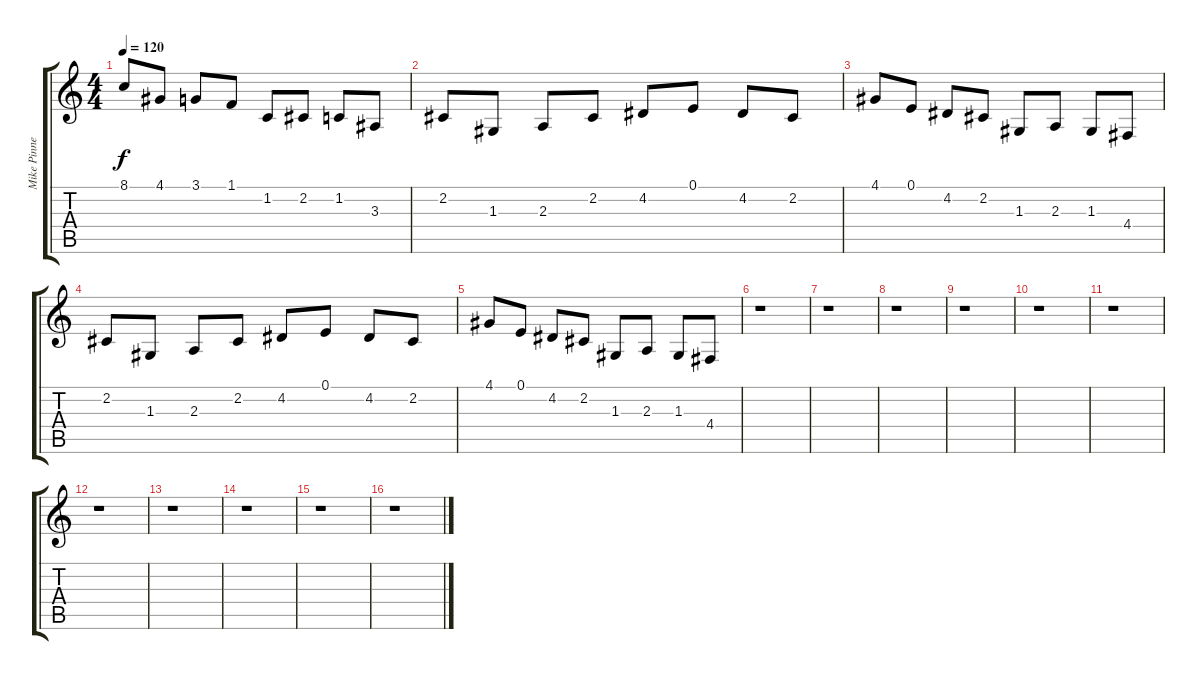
\track ("Mike Pinnella (Piano)" "Mike Pinne") {instrument brightacousticpiano}
\staff {score tabs}
\tuning (E4 B3 G3 D3 G2 C2) {hide}
\ts (4 4)
\tempo 120
\clef g2
\ks c
8.1.8{dy f} 4.1.8 3.1.8 1.1.8 1.2.8 2.2.8 1.2.8 3.3.8 |
2.2.8 1.3.8 2.3.8 2.2.8 4.2.8 0.1.8 4.2.8 2.2.8 |
4.1.8 0.1.8 4.2.8 2.2.8 1.3.8 2.3.8 1.3.8 4.4.8 |
2.2.8 1.3.8 2.3.8 2.2.8 4.2.8 0.1.8 4.2.8 2.2.8 |
4.1.8 0.1.8 4.2.8 2.2.8 1.3.8 2.3.8 1.3.8 4.4.8 |
r.1 |
r.1 |
r.1 |
r.1 |
r.1 |
r.1 |
r.1 |
r.1 |
r.1 |
r.1 |
r.1
